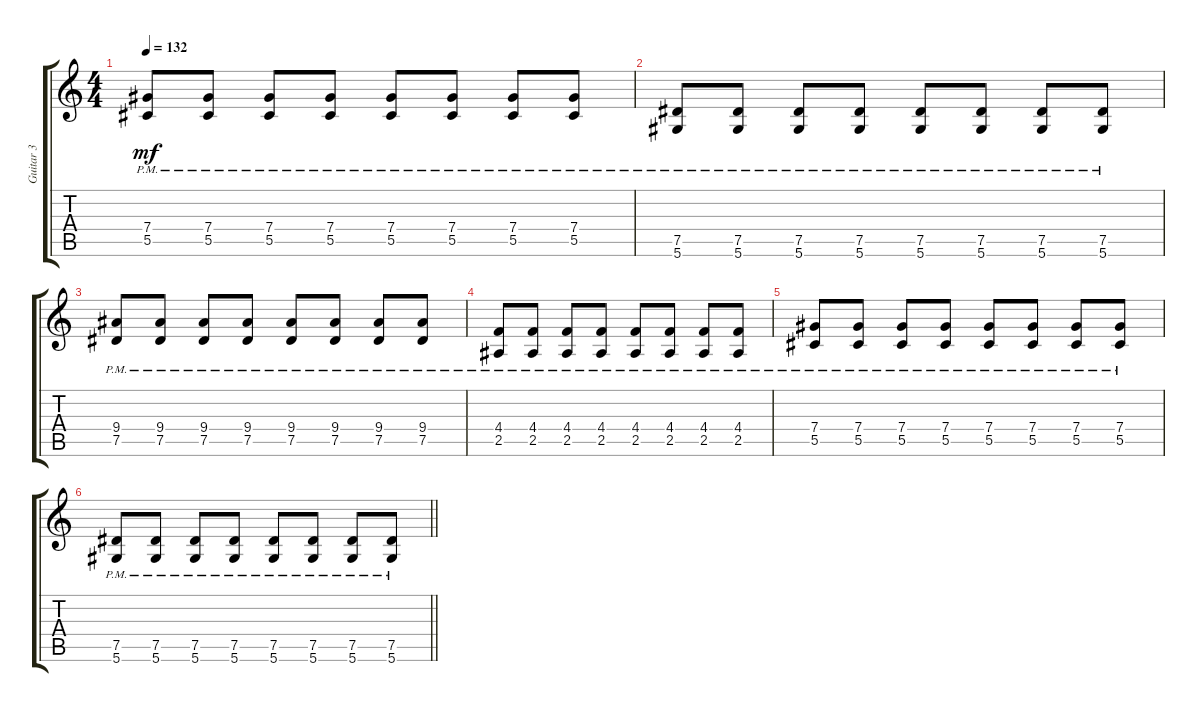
\track ("Guitar 3" "Guitar 3") {instrument distortionguitar}
\staff {score tabs}
\tuning (Eb4 Bb3 Gb3 Db3 Ab2 Eb2) {hide}
\ts (4 4)
\tempo 132
\clef g2
\ks c
(7.4{pm} 5.5{pm}).8{dy mf} (7.4{pm} 5.5{pm}).8 (7.4{pm} 5.5{pm}).8 (7.4{pm} 5.5{pm}).8 (7.4{pm} 5.5{pm}).8 (7.4{pm} 5.5{pm}).8 (7.4{pm} 5.5{pm}).8 (7.4{pm} 5.5{pm}).8 |
(7.5{pm} 5.6{pm}).8 (7.5{pm} 5.6{pm}).8 (7.5{pm} 5.6{pm}).8 (7.5{pm} 5.6{pm}).8 (7.5{pm} 5.6{pm}).8 (7.5{pm} 5.6{pm}).8 (7.5{pm} 5.6{pm}).8 (7.5{pm} 5.6{pm}).8 |
(9.4{pm} 7.5{pm}).8{volume 0} (9.4{pm} 7.5{pm}).8 (9.4{pm} 7.5{pm}).8 (9.4{pm} 7.5{pm}).8 (9.4{pm} 7.5{pm}).8 (9.4{pm} 7.5{pm}).8 (9.4{pm} 7.5{pm}).8 (9.4{pm} 7.5{pm}).8 |
(4.4{pm} 2.5{pm}).8 (4.4{pm} 2.5{pm}).8 (4.4{pm} 2.5{pm}).8 (4.4{pm} 2.5{pm}).8 (4.4{pm} 2.5{pm}).8 (4.4{pm} 2.5{pm}).8 (4.4{pm} 2.5{pm}).8 (4.4{pm} 2.5{pm}).8 |
(7.4{pm} 5.5{pm}).8 (7.4{pm} 5.5{pm}).8 (7.4{pm} 5.5{pm}).8 (7.4{pm} 5.5{pm}).8 (7.4{pm} 5.5{pm}).8 (7.4{pm} 5.5{pm}).8 (7.4{pm} 5.5{pm}).8 (7.4{pm} 5.5{pm}).8 |
\barLineRight lightlight
(7.5{pm} 5.6{pm}).8 (7.5{pm} 5.6{pm}).8 (7.5{pm} 5.6{pm}).8 (7.5{pm} 5.6{pm}).8 (7.5{pm} 5.6{pm}).8 (7.5{pm} 5.6{pm}).8 (7.5{pm} 5.6{pm}).8 (7.5{pm} 5.6{pm}).8
